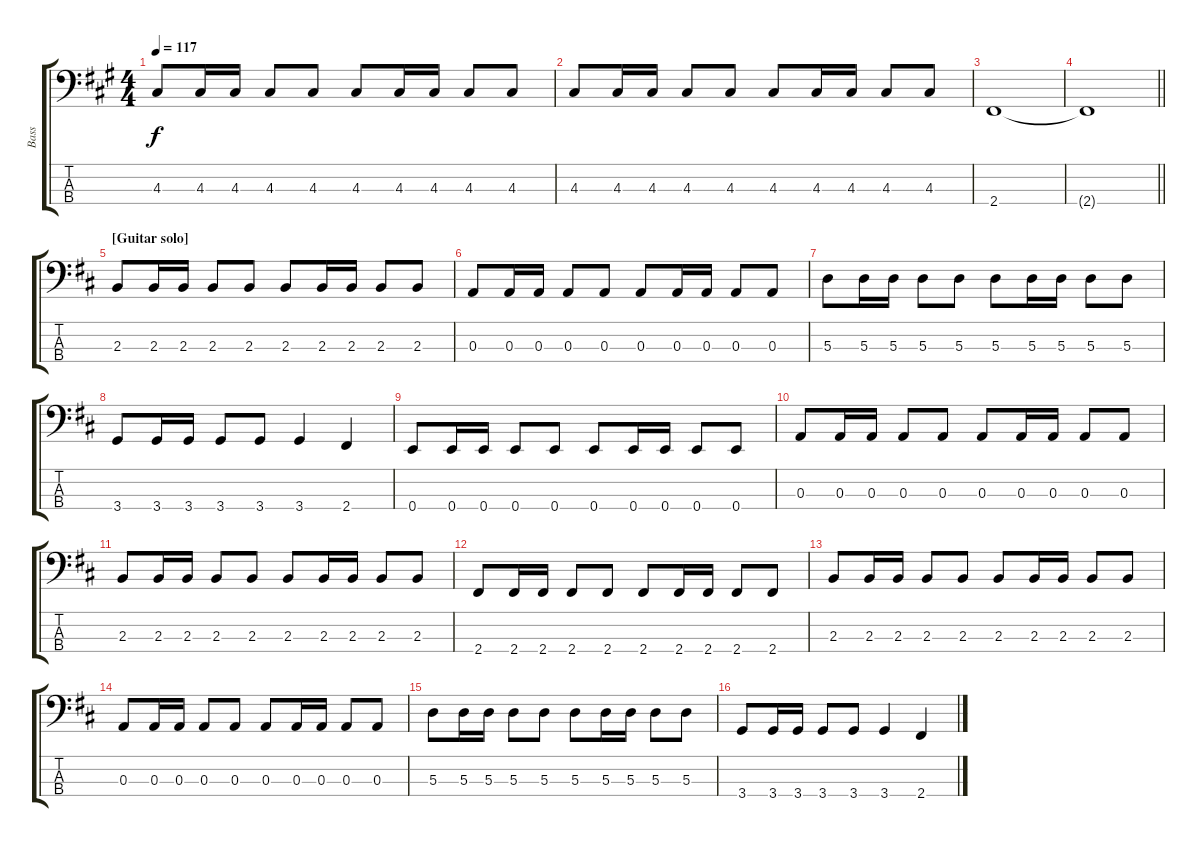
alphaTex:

\track ("Bass" "Bass") {instrument electricbassfinger}
\staff {score tabs}
\tuning (G2 D2 A1 E1) {hide}
\ts (4 4)
\tempo 117
\clef f4
\ks a
4.3.8{dy f} 4.3.16 4.3.16 4.3.8 4.3.8 4.3.8 4.3.16 4.3.16 4.3.8 4.3.8 |
4.3.8 4.3.16 4.3.16 4.3.8 4.3.8 4.3.8 4.3.16 4.3.16 4.3.8 4.3.8 |
2.4.1 |
\barLineRight lightlight
2.4{t}.1 |
\section ("" "[Guitar solo]")
\ks d
2.3.8 2.3.16 2.3.16 2.3.8 2.3.8 2.3.8 2.3.16 2.3.16 2.3.8 2.3.8 |
0.3.8 0.3.16 0.3.16 0.3.8 0.3.8 0.3.8 0.3.16 0.3.16 0.3.8 0.3.8 |
5.3.8 5.3.16 5.3.16 5.3.8 5.3.8 5.3.8 5.3.16 5.3.16 5.3.8 5.3.8 |
3.4.8 3.4.16 3.4.16 3.4.8 3.4.8 3.4.4 2.4.4 |
0.4.8 0.4.16 0.4.16 0.4.8 0.4.8 0.4.8 0.4.16 0.4.16 0.4.8 0.4.8 |
0.3.8 0.3.16 0.3.16 0.3.8 0.3.8 0.3.8 0.3.16 0.3.16 0.3.8 0.3.8 |
2.3.8 2.3.16 2.3.16 2.3.8 2.3.8 2.3.8 2.3.16 2.3.16 2.3.8 2.3.8 |
2.4.8 2.4.16 2.4.16 2.4.8 2.4.8 2.4.8 2.4.16 2.4.16 2.4.8 2.4.8 |
2.3.8 2.3.16 2.3.16 2.3.8 2.3.8 2.3.8 2.3.16 2.3.16 2.3.8 2.3.8 |
0.3.8 0.3.16 0.3.16 0.3.8 0.3.8 0.3.8 0.3.16 0.3.16 0.3.8 0.3.8 |
5.3.8 5.3.16 5.3.16 5.3.8 5.3.8 5.3.8 5.3.16 5.3.16 5.3.8 5.3.8 |
3.4.8 3.4.16 3.4.16 3.4.8 3.4.8 3.4.4 2.4.4
